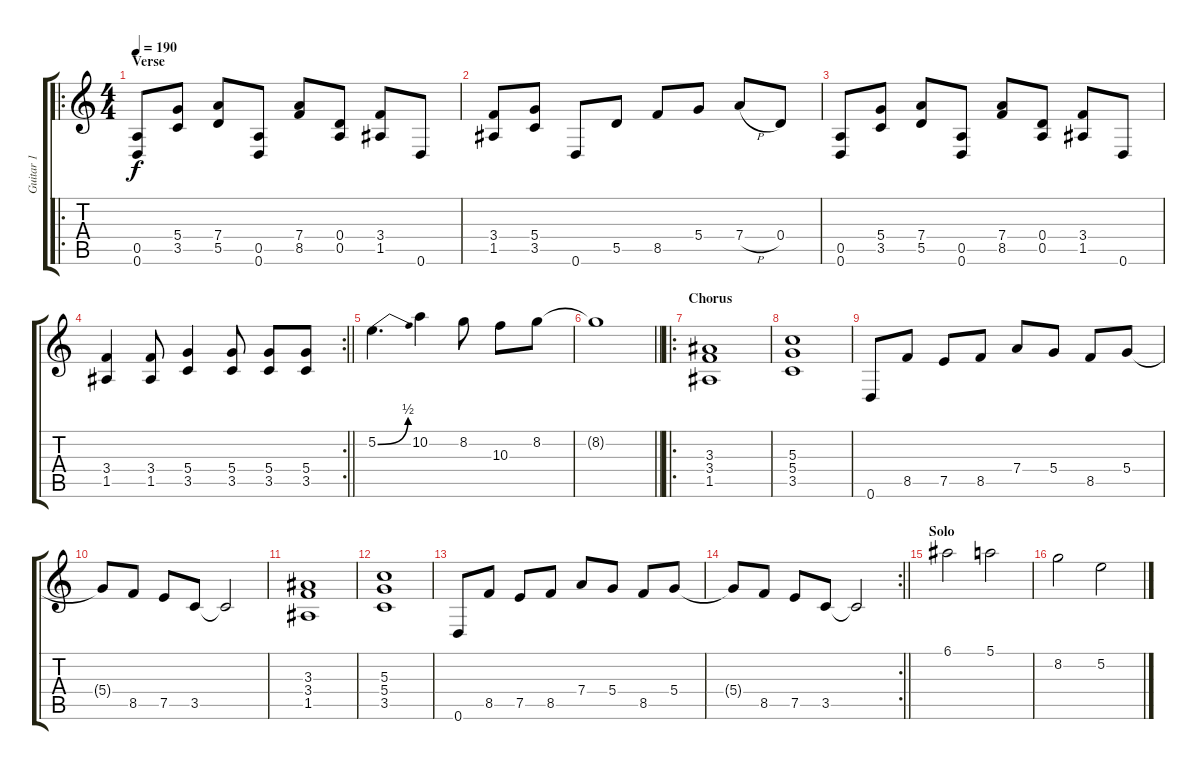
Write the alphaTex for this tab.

\track ("Guitar 1" "Guitar 1") {instrument distortionguitar}
\staff {score tabs}
\tuning (E4 B3 G3 D3 A2 D2) {hide}
\ro
\ts (4 4)
\section ("" "Verse")
\tempo 190
\clef g2
\ks c
(0.5 0.6).8{dy f} (5.4 3.5).8 (7.4 5.5).8 (0.5 0.6).8 (7.4 8.5).8 (0.4 0.5).8 (3.4 1.5).8 0.6.8 |
(3.4 1.5).8 (5.4 3.5).8 0.6.8 5.5.8 8.5.8 5.4.8 7.4{h}.8 0.4.8 |
(0.5 0.6).8 (5.4 3.5).8 (7.4 5.5).8 (0.5 0.6).8 (7.4 8.5).8 (0.4 0.5).8 (3.4 1.5).8 0.6.8 |
\rc 2
\barLineRight lightlight
(3.4 1.5).4 (3.4 1.5).8 (5.4 3.5).4 (5.4 3.5).8 (5.4 3.5).8 (5.4 3.5).8 |
5.2{be (bend 0 0 60 2)}.4{d} 10.2.4 8.2.8 10.3.8 8.2.8 |
\barLineRight lightlight
8.2{t}.1 |
\ro
\section ("" "Chorus")
(3.3 3.4 1.5).1 |
(5.3 5.4 3.5).1 |
0.6.8 8.5.8 7.5.8 8.5.8 7.4.8 5.4.8 8.5.8 5.4.8 |
5.4{t}.8 8.5.8 7.5.8 3.5.8 3.5{t}.2 |
(3.3 3.4 1.5).1 |
(5.3 5.4 3.5).1 |
0.6.8 8.5.8 7.5.8 8.5.8 7.4.8 5.4.8 8.5.8 5.4.8 |
\rc 2
\barLineRight lightlight
5.4{t}.8 8.5.8 7.5.8 3.5.8 3.5{t}.2 |
\section ("" "Solo")
6.1.2 5.1.2 |
8.2.2 5.2.2
